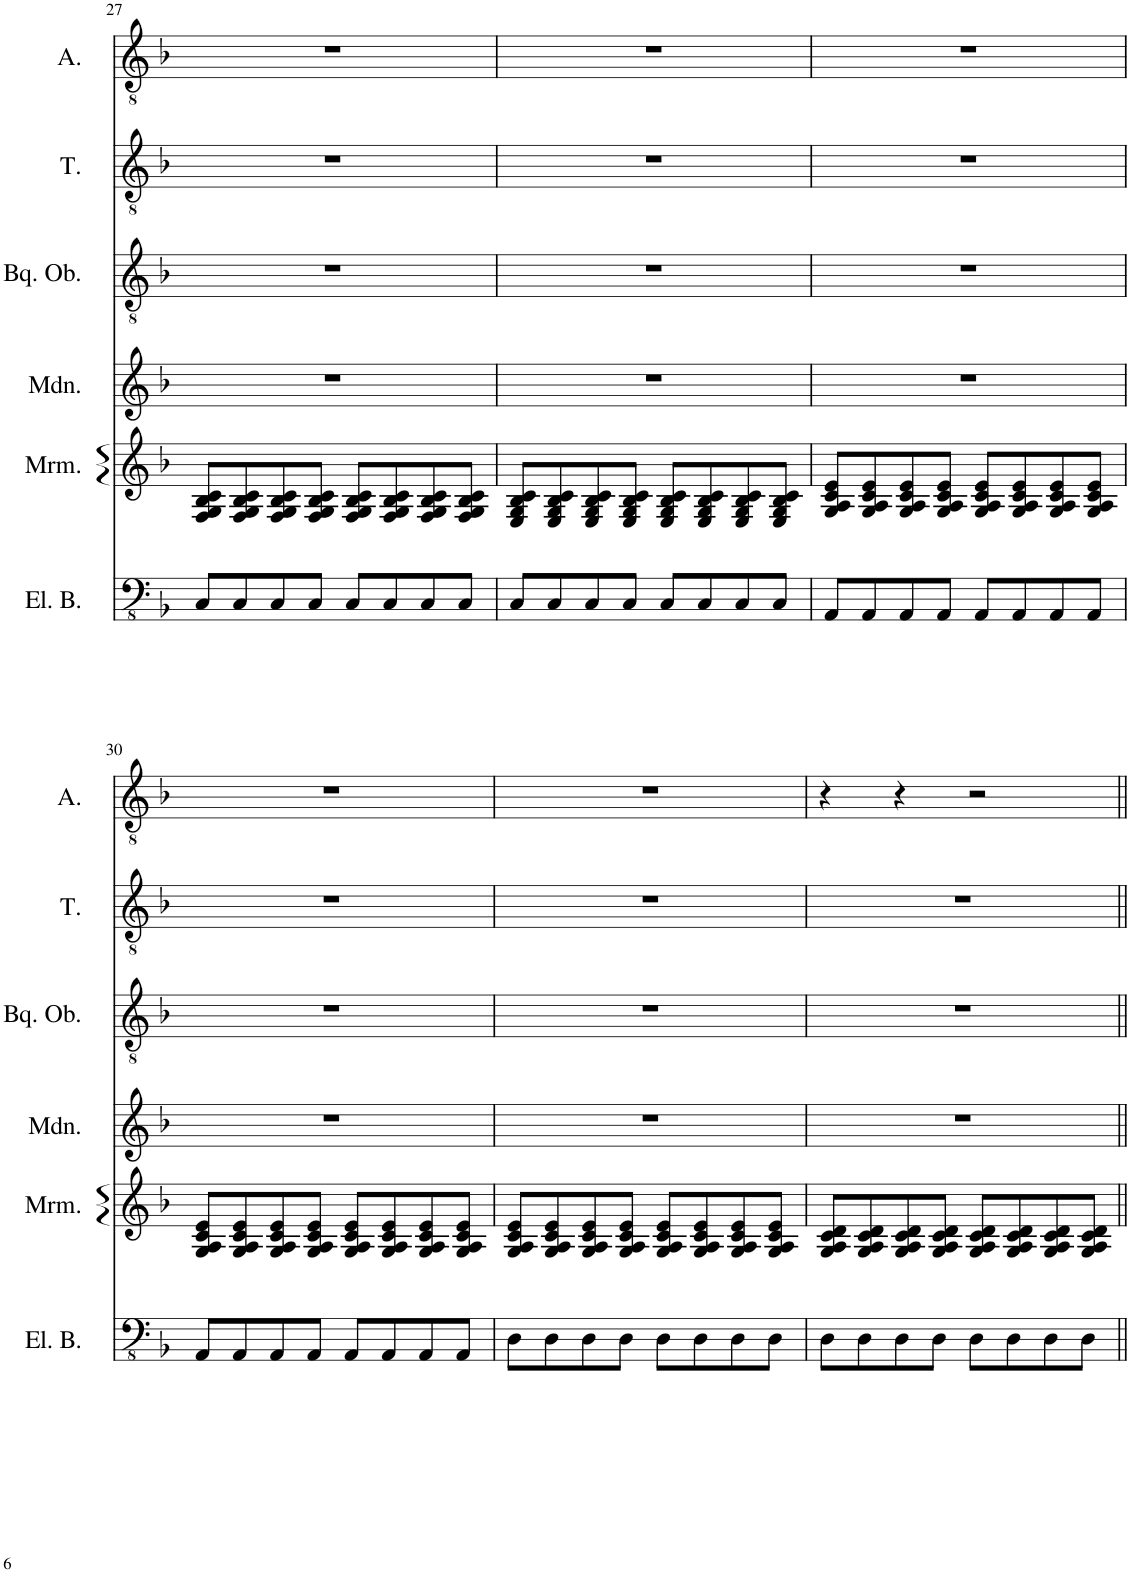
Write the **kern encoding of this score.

**kern	**kern	**kern	**kern	**kern	**kern
*part6	*part5	*part4	*part3	*part2	*part1
*staff6	*staff5	*staff4	*staff3	*staff2	*staff1
*I"Electric Bass	*I"Marimba	*I"Mandolin	*I"Baroque Oboe	*I"Tenor	*I"Alto
*I'El. B.	*I'Mrm.	*I'Mdn.	*I'Bq. Ob.	*I'T.	*I'A.
!!LO:PB:g=z
*clefFv4	*clefG2	*clefG2	*clefGv2	*clefGv2	*clefGv2
*	*	*	*Trd4c7	*	*
*k[b-]	*k[b-]	*k[b-]	*k[b-]	*k[b-]	*k[b-]
*M4/4	*M4/4	*M4/4	*M4/4	*M4/4	*M4/4
=27	=27	=27	=27	=27	=27
8CC/L	8F/ 8G/ 8B-/ 8c/L	1r	1r	1r	1r
8CC/	8F/ 8G/ 8B-/ 8c/	.	.	.	.
8CC/	8F/ 8G/ 8B-/ 8c/	.	.	.	.
8CC/J	8F/ 8G/ 8B-/ 8c/J	.	.	.	.
8CC/L	8F/ 8G/ 8B-/ 8c/L	.	.	.	.
8CC/	8F/ 8G/ 8B-/ 8c/	.	.	.	.
8CC/	8F/ 8G/ 8B-/ 8c/	.	.	.	.
8CC/J	8F/ 8G/ 8B-/ 8c/J	.	.	.	.
=28	=28	=28	=28	=28	=28
8CC/L	8E/ 8G/ 8B-/ 8c/L	1r	1r	1r	1r
8CC/	8E/ 8G/ 8B-/ 8c/	.	.	.	.
8CC/	8E/ 8G/ 8B-/ 8c/	.	.	.	.
8CC/J	8E/ 8G/ 8B-/ 8c/J	.	.	.	.
8CC/L	8E/ 8G/ 8B-/ 8c/L	.	.	.	.
8CC/	8E/ 8G/ 8B-/ 8c/	.	.	.	.
8CC/	8E/ 8G/ 8B-/ 8c/	.	.	.	.
8CC/J	8E/ 8G/ 8B-/ 8c/J	.	.	.	.
=29	=29	=29	=29	=29	=29
8AAA/L	8G/ 8A/ 8c/ 8e/L	1r	1r	1r	1r
8AAA/	8G/ 8A/ 8c/ 8e/	.	.	.	.
8AAA/	8G/ 8A/ 8c/ 8e/	.	.	.	.
8AAA/J	8G/ 8A/ 8c/ 8e/J	.	.	.	.
8AAA/L	8G/ 8A/ 8c/ 8e/L	.	.	.	.
8AAA/	8G/ 8A/ 8c/ 8e/	.	.	.	.
8AAA/	8G/ 8A/ 8c/ 8e/	.	.	.	.
8AAA/J	8G/ 8A/ 8c/ 8e/J	.	.	.	.
!!LO:LB:g=z
=30	=30	=30	=30	=30	=30
8AAA/L	8G/ 8A/ 8c/ 8e/L	1r	1r	1r	1r
8AAA/	8G/ 8A/ 8c/ 8e/	.	.	.	.
8AAA/	8G/ 8A/ 8c/ 8e/	.	.	.	.
8AAA/J	8G/ 8A/ 8c/ 8e/J	.	.	.	.
8AAA/L	8G/ 8A/ 8c/ 8e/L	.	.	.	.
8AAA/	8G/ 8A/ 8c/ 8e/	.	.	.	.
8AAA/	8G/ 8A/ 8c/ 8e/	.	.	.	.
8AAA/J	8G/ 8A/ 8c/ 8e/J	.	.	.	.
=31	=31	=31	=31	=31	=31
8DD\L	8G/ 8A/ 8c/ 8e/L	1r	1r	1r	1r
8DD\	8G/ 8A/ 8c/ 8e/	.	.	.	.
8DD\	8G/ 8A/ 8c/ 8e/	.	.	.	.
8DD\J	8G/ 8A/ 8c/ 8e/J	.	.	.	.
8DD\L	8G/ 8A/ 8c/ 8e/L	.	.	.	.
8DD\	8G/ 8A/ 8c/ 8e/	.	.	.	.
8DD\	8G/ 8A/ 8c/ 8e/	.	.	.	.
8DD\J	8G/ 8A/ 8c/ 8e/J	.	.	.	.
=32	=32	=32	=32	=32	=32
8DD\L	8G/ 8A/ 8c/ 8d/L	1r	1r	1r	4r
8DD\	8G/ 8A/ 8c/ 8d/	.	.	.	.
8DD\	8G/ 8A/ 8c/ 8d/	.	.	.	4r
8DD\J	8G/ 8A/ 8c/ 8d/J	.	.	.	.
8DD\L	8G/ 8A/ 8c/ 8d/L	.	.	.	2r
8DD\	8G/ 8A/ 8c/ 8d/	.	.	.	.
8DD\	8G/ 8A/ 8c/ 8d/	.	.	.	.
8DD\J	8G/ 8A/ 8c/ 8d/J	.	.	.	.
=||	=||	=||	=||	=||	=||
*-	*-	*-	*-	*-	*-
